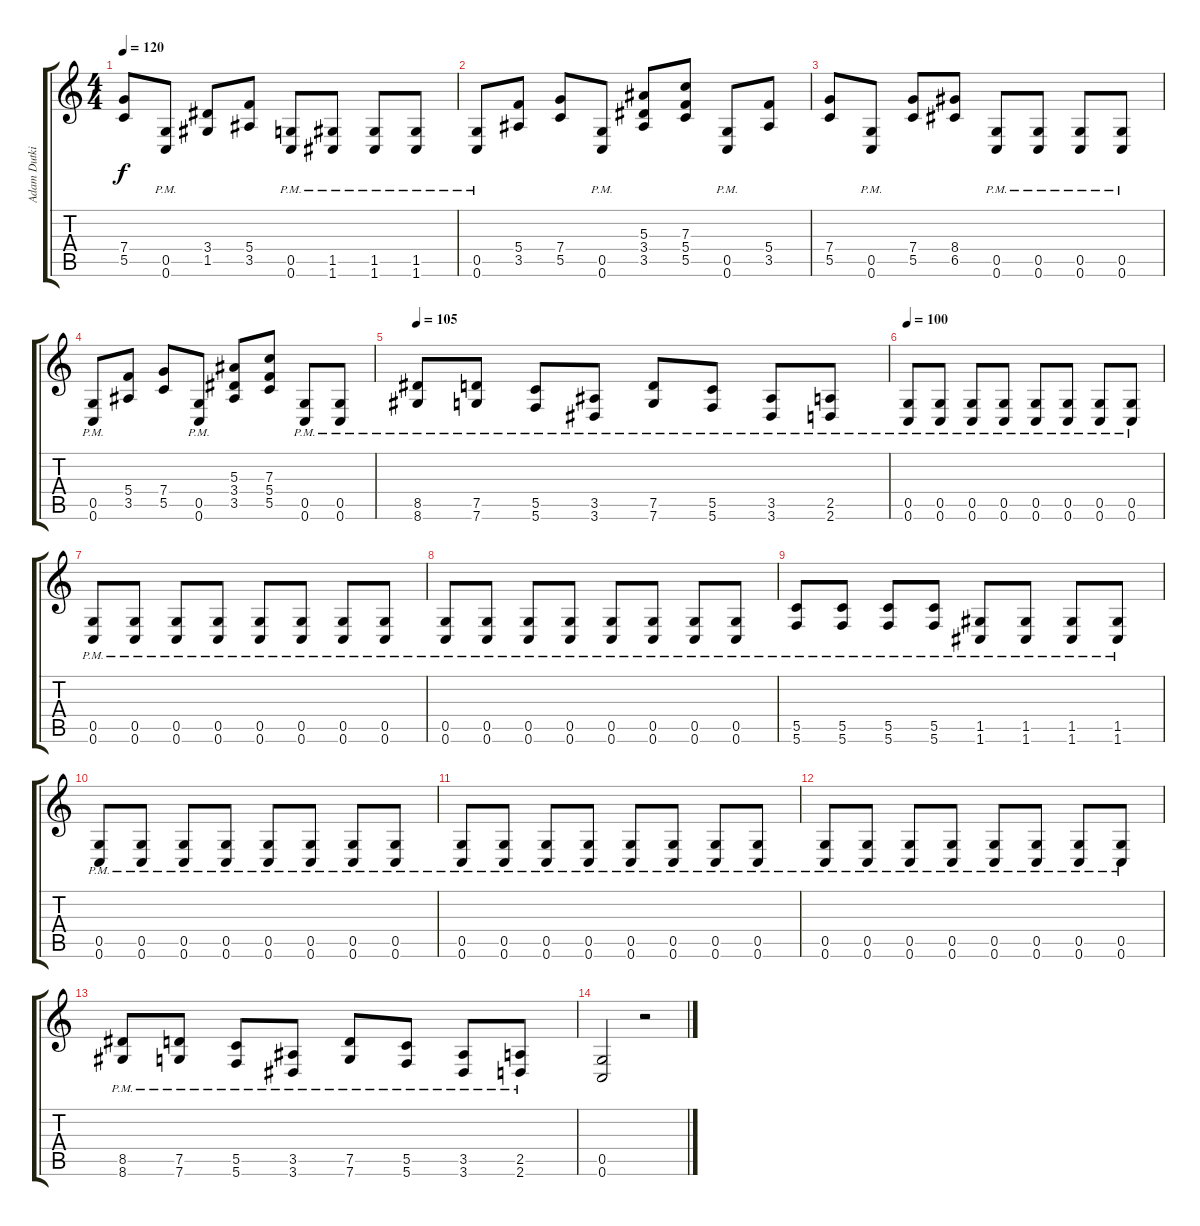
\track ("Adam Dutkiewicz" "Adam Dutki") {instrument distortionguitar}
\staff {score tabs}
\tuning (D4 A3 F3 C3 G2 C2) {hide}
\ts (4 4)
\tempo 120
\clef g2
\ks c
(7.4 5.5).8{dy f} (0.5{pm} 0.6{pm}).8 (3.4 1.5).8 (5.4 3.5).8 (0.5{pm} 0.6{pm}).8 (1.5{pm} 1.6{pm}).8 (1.5{pm} 1.6{pm}).8 (1.5{pm} 1.6{pm}).8 |
(0.5{pm} 0.6{pm}).8 (5.4 3.5).8 (7.4 5.5).8 (0.5{pm} 0.6{pm}).8 (5.3 3.4 3.5).8 (7.3 5.4 5.5).8 (0.5{pm} 0.6{pm}).8 (5.4 3.5).8 |
(7.4 5.5).8 (0.5{pm} 0.6{pm}).8 (7.4 5.5).8 (8.4 6.5).8 (0.5{pm} 0.6{pm}).8 (0.5{pm} 0.6{pm}).8 (0.5{pm} 0.6{pm}).8 (0.5{pm} 0.6{pm}).8 |
(0.5{pm} 0.6{pm}).8 (5.4 3.5).8 (7.4 5.5).8 (0.5{pm} 0.6{pm}).8 (5.3 3.4 3.5).8 (7.3 5.4 5.5).8 (0.5{pm} 0.6{pm}).8 (0.5{pm} 0.6{pm}).8 |
\tempo 105
(8.5{pm} 8.6{pm}).8 (7.5{pm} 7.6{pm}).8 (5.5{pm} 5.6{pm}).8 (3.5{pm} 3.6{pm}).8 (7.5{pm} 7.6{pm}).8 (5.5{pm} 5.6{pm}).8 (3.5{pm} 3.6{pm}).8 (2.5{pm} 2.6{pm}).8 |
\tempo 100
(0.5{pm} 0.6{pm}).8 (0.5{pm} 0.6{pm}).8 (0.5{pm} 0.6{pm}).8 (0.5{pm} 0.6{pm}).8 (0.5{pm} 0.6{pm}).8 (0.5{pm} 0.6{pm}).8 (0.5{pm} 0.6{pm}).8 (0.5{pm} 0.6{pm}).8 |
(0.5{pm} 0.6{pm}).8 (0.5{pm} 0.6{pm}).8 (0.5{pm} 0.6{pm}).8 (0.5{pm} 0.6{pm}).8 (0.5{pm} 0.6{pm}).8 (0.5{pm} 0.6{pm}).8 (0.5{pm} 0.6{pm}).8 (0.5{pm} 0.6{pm}).8 |
(0.5{pm} 0.6{pm}).8 (0.5{pm} 0.6{pm}).8 (0.5{pm} 0.6{pm}).8 (0.5{pm} 0.6{pm}).8 (0.5{pm} 0.6{pm}).8 (0.5{pm} 0.6{pm}).8 (0.5{pm} 0.6{pm}).8 (0.5{pm} 0.6{pm}).8 |
(5.5{pm} 5.6{pm}).8 (5.5{pm} 5.6{pm}).8 (5.5{pm} 5.6{pm}).8 (5.5{pm} 5.6{pm}).8 (1.5{pm} 1.6{pm}).8 (1.5{pm} 1.6{pm}).8 (1.5{pm} 1.6{pm}).8 (1.5{pm} 1.6{pm}).8 |
(0.5{pm} 0.6{pm}).8 (0.5{pm} 0.6{pm}).8 (0.5{pm} 0.6{pm}).8 (0.5{pm} 0.6{pm}).8 (0.5{pm} 0.6{pm}).8 (0.5{pm} 0.6{pm}).8 (0.5{pm} 0.6{pm}).8 (0.5{pm} 0.6{pm}).8 |
(0.5{pm} 0.6{pm}).8 (0.5{pm} 0.6{pm}).8 (0.5{pm} 0.6{pm}).8 (0.5{pm} 0.6{pm}).8 (0.5{pm} 0.6{pm}).8 (0.5{pm} 0.6{pm}).8 (0.5{pm} 0.6{pm}).8 (0.5{pm} 0.6{pm}).8 |
(0.5{pm} 0.6{pm}).8 (0.5{pm} 0.6{pm}).8 (0.5{pm} 0.6{pm}).8 (0.5{pm} 0.6{pm}).8 (0.5{pm} 0.6{pm}).8 (0.5{pm} 0.6{pm}).8 (0.5{pm} 0.6{pm}).8 (0.5{pm} 0.6{pm}).8 |
(8.5{pm} 8.6{pm}).8 (7.5{pm} 7.6{pm}).8 (5.5{pm} 5.6{pm}).8 (3.5{pm} 3.6{pm}).8 (7.5{pm} 7.6{pm}).8 (5.5{pm} 5.6{pm}).8 (3.5{pm} 3.6{pm}).8 (2.5{pm} 2.6{pm}).8 |
(0.5 0.6).2 r.2
